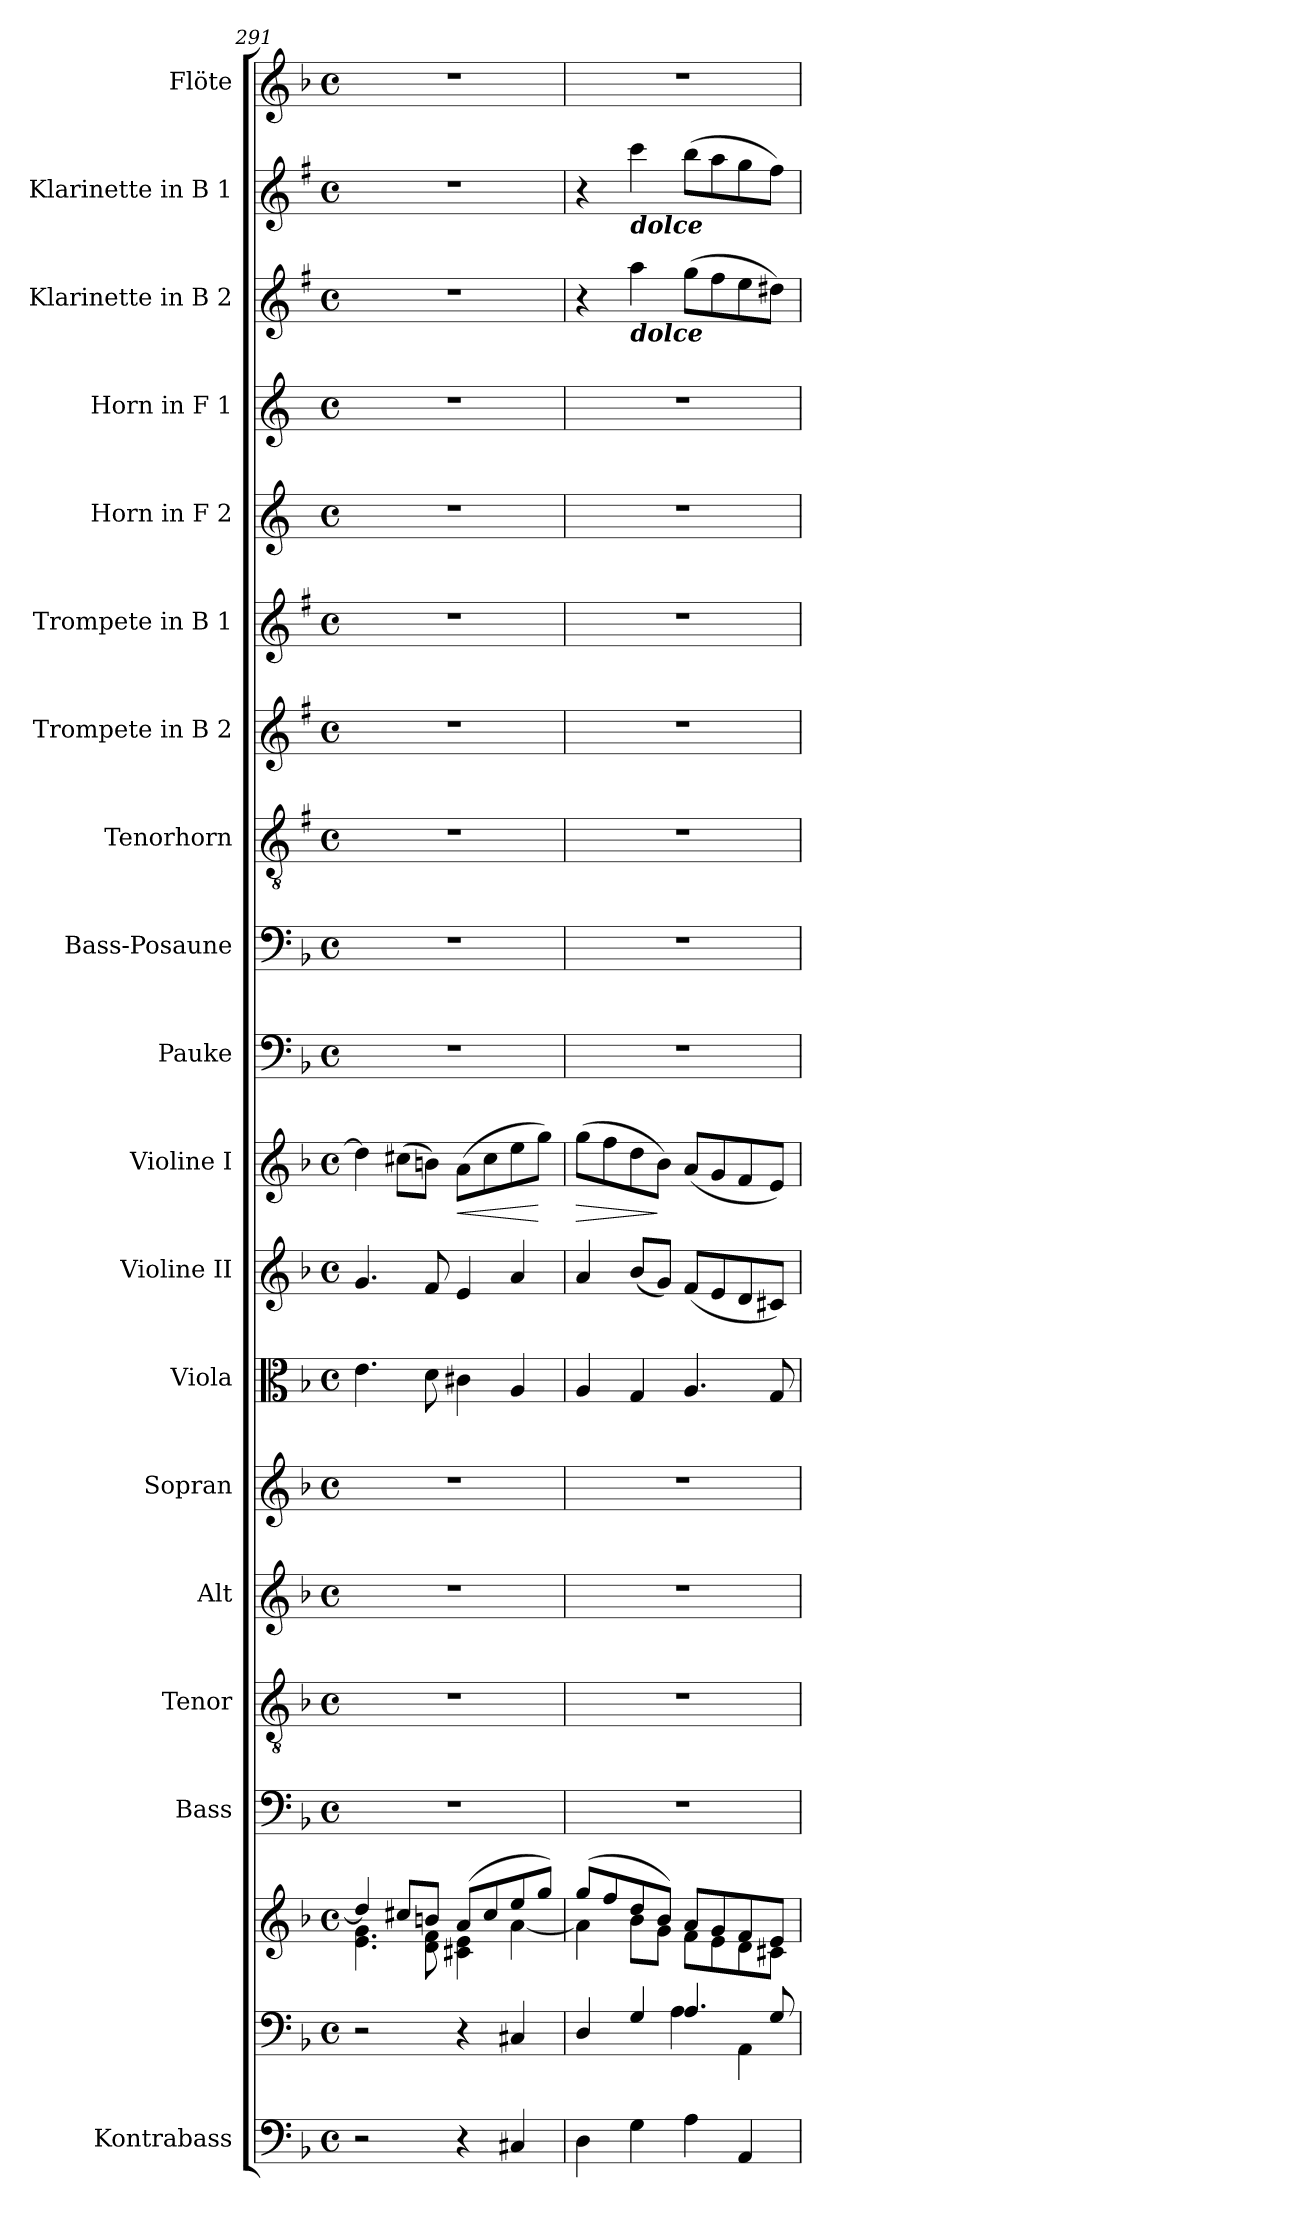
**kern	**kern	**kern	**kern	**kern	**kern	**kern	**kern	**kern	**kern	**dynam	**kern	**kern	**kern	**kern	**kern	**kern	**kern	**kern	**kern	**kern
*part19	*part18	*part18	*part17	*part16	*part15	*part14	*part13	*part12	*part11	*part11	*part10	*part9	*part8	*part7	*part6	*part5	*part4	*part3	*part2	*part1
*staff20	*staff19	*staff18	*staff17	*staff16	*staff15	*staff14	*staff13	*staff12	*staff11	*staff11	*staff10	*staff9	*staff8	*staff7	*staff6	*staff5	*staff4	*staff3	*staff2	*staff1
*I"Kontrabass	*	*	*I"Bass	*I"Tenor	*I"Alt	*I"Sopran	*I"Viola	*I"Violine II	*I"Violine I	*	*I"Pauke	*I"Bass-Posaune	*I"Tenorhorn	*I"Trompete in B 2	*I"Trompete in B 1	*I"Horn in F 2	*I"Horn in F 1	*I"Klarinette in B 2	*I"Klarinette in B 1	*I"Flöte
*I'Kb.	*	*	*I'B	*I'T	*I'A	*I'S	*I'Vla.	*I'Vl. II	*I'Vl. I	*	*I'Pk.	*I'B. Pos.	*I'T	*	*	*I'Hrn. 2	*I'Hrn. 1	*	*	*I'Fl.
*clefF4	*clefF4	*clefG2	*clefF4	*clefGv2	*clefG2	*clefG2	*clefC3	*clefG2	*clefG2	*	*clefF4	*clefF4	*clefGv2	*clefG2	*clefG2	*clefG2	*clefG2	*clefG2	*clefG2	*clefG2
*ITrd7c12	*	*	*	*	*	*	*	*	*	*	*	*	*ITrd1c2	*ITrd1c2	*ITrd1c2	*ITrd4c7	*ITrd4c7	*ITrd1c2	*ITrd1c2	*
*k[b-]	*k[b-]	*k[b-]	*k[b-]	*k[b-]	*k[b-]	*k[b-]	*k[b-]	*k[b-]	*k[b-]	*	*k[b-]	*k[b-]	*k[b-]	*k[b-]	*k[b-]	*k[b-]	*k[b-]	*k[b-]	*k[b-]	*k[b-]
*F:	*F:	*F:	*F:	*F:	*F:	*F:	*F:	*F:	*F:	*	*F:	*F:	*F:	*F:	*F:	*F:	*F:	*F:	*F:	*F:
*M4/4	*M4/4	*M4/4	*M4/4	*M4/4	*M4/4	*M4/4	*M4/4	*M4/4	*M4/4	*	*M4/4	*M4/4	*M4/4	*M4/4	*M4/4	*M4/4	*M4/4	*M4/4	*M4/4	*M4/4
*met(c)	*met(c)	*met(c)	*met(c)	*met(c)	*met(c)	*met(c)	*met(c)	*met(c)	*met(c)	*	*met(c)	*met(c)	*met(c)	*met(c)	*met(c)	*met(c)	*met(c)	*met(c)	*met(c)	*met(c)
=291	=291	=291	=291	=291	=291	=291	=291	=291	=291	=291	=291	=291	=291	=291	=291	=291	=291	=291	=291	=291
*	*	*^	*	*	*	*	*	*	*	*	*	*	*	*	*	*	*	*	*	*
2r	2r	4dd/]	4.e\ 4.g\	1r	1r	1r	1r	4.e\	4.g/	4dd\]	.	1r	1r	1r	1r	1r	1r	1r	1r	1r	1r
.	.	8cc#X/L	.	.	.	.	.	.	.	(>8cc#X\L	.	.	.	.	.	.	.	.	.	.	.
.	.	8bn/J	8d\ 8f\	.	.	.	.	8d\	8f/	8bn\J)	.	.	.	.	.	.	.	.	.	.	.
!	!	!	!	!	!	!	!	!	!	!	!LO:HP:b	!	!	!	!	!	!	!	!	!	!
4r	4r	(>8a/L	4c#X\ 4e\	.	.	.	.	4c#X\	4e/	(>8a\L	<	.	.	.	.	.	.	.	.	.	.
.	.	8cc#/	.	.	.	.	.	.	.	8cc#\	.	.	.	.	.	.	.	.	.	.	.
4CC#X/	4C#X/	8ee/	[<4a\	.	.	.	.	4A/	4a/	8ee\	.	.	.	.	.	.	.	.	.	.	.
.	.	8gg/J)	.	.	.	.	.	.	.	8gg\J)	[	.	.	.	.	.	.	.	.	.	.
=292	=292	=292	=292	=292	=292	=292	=292	=292	=292	=292	=292	=292	=292	=292	=292	=292	=292	=292	=292	=292	=292
*	*^	*	*	*	*	*	*	*	*	*	*	*	*	*	*	*	*	*	*	*	*
!	!	!	!	!	!	!	!	!	!	!	!	!LO:HP:b	!	!	!	!	!	!	!	!	!	!
4DD\	4D/	2ryy	(>8gg/L	4a\]	1r	1r	1r	1r	4A/	4a/	(>8gg\L	>	1r	1r	1r	1r	1r	1r	1r	4r	4r	1r
.	.	.	8ff/	.	.	.	.	.	.	.	8ff\	.	.	.	.	.	.	.	.	.	.	.
!	!	!	!	!	!	!	!	!	!	!	!	!	!	!	!	!	!	!	!	!	!LO:TX:b:Bi:t=dolce	!
!	!	!	!	!	!	!	!	!	!	!	!	!	!	!	!	!	!	!	!	!LO:TX:b:Bi:t=dolce	!	!
4GG\	4G/	.	8dd/	8b-\L	.	.	.	.	4G/	(<8b-/L	8dd\	.	.	.	.	.	.	.	.	4gg\	4bb-\	.
.	.	.	8b-/J)	8g\J	.	.	.	.	.	8g/J)	8b-\J)	]	.	.	.	.	.	.	.	.	.	.
4AA\	4.A/	4A\	8a/L	8f\L	.	.	.	.	4.A/	(<8f/L	(<8a/L	.	.	.	.	.	.	.	.	(>8ff\L	(>8aa\L	.
.	.	.	8g/	8e\	.	.	.	.	.	8e/	8g/	.	.	.	.	.	.	.	.	8ee\	8gg\	.
4AAA/	.	4AA\	8f/	8d\	.	.	.	.	.	8d/	8f/	.	.	.	.	.	.	.	.	8dd\	8ff\	.
.	8G/	.	8e/J	8c#X\J	.	.	.	.	8G/	8c#X/J)	8e/J)	.	.	.	.	.	.	.	.	8cc#X\J)	8ee\J)	.
*	*v	*v	*	*	*	*	*	*	*	*	*	*	*	*	*	*	*	*	*	*	*	*
*	*	*v	*v	*	*	*	*	*	*	*	*	*	*	*	*	*	*	*	*	*	*
=	=	=	=	=	=	=	=	=	=	=	=	=	=	=	=	=	=	=	=	=
*-	*-	*-	*-	*-	*-	*-	*-	*-	*-	*-	*-	*-	*-	*-	*-	*-	*-	*-	*-	*-
